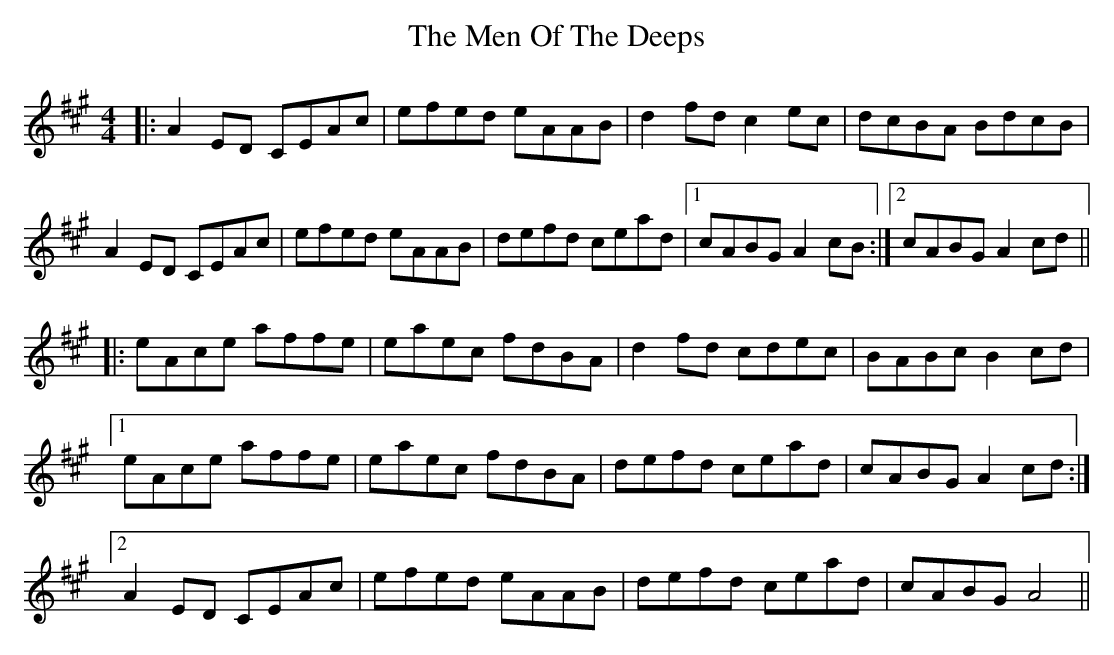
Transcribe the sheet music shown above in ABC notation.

X:1
T: The Men Of The Deeps
M: 4/4
L: 1/8
K: Amaj
|:A2ED CEAc|efed eAAB|d2fdc2ec|dcBA BdcB|
A2ED CEAc|efed eAAB|defd cead|1 cABGA2cB:|2 cABGA2cd||
|:eAce affe|eaec fdBA|d2fd cdec|BABcB2cd|
[1 eAce affe|eaec fdBA|defd cead|cABGA2cd:|
[2 A2ED CEAc|efed eAAB|defd cead|cABGA4||
